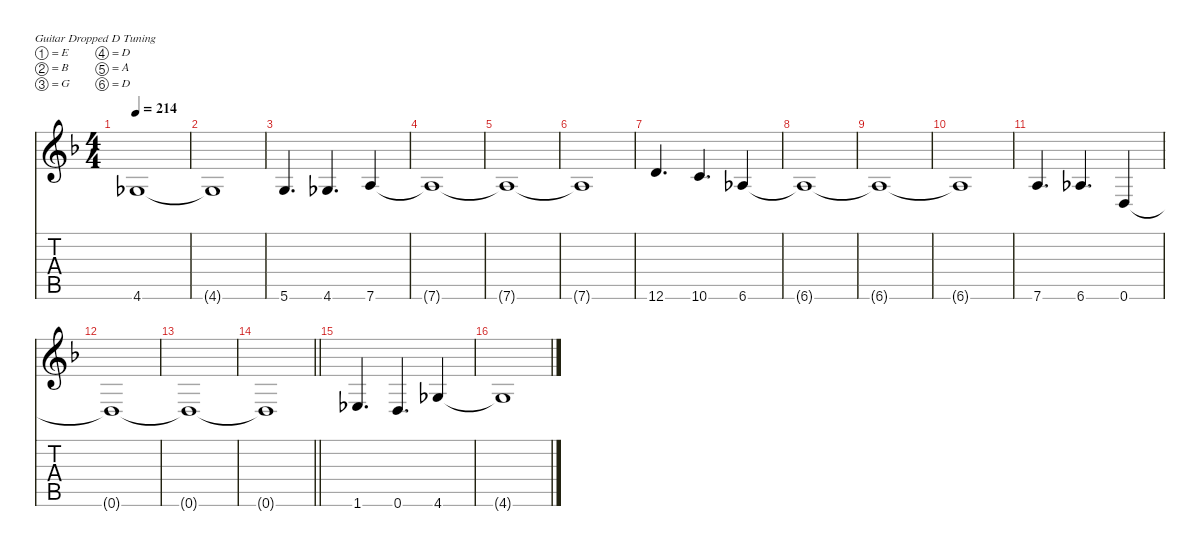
\hideDynamics
\bracketExtendMode nobrackets
\singleTrackTrackNamePolicy hidden
\multiTrackTrackNamePolicy hidden
\firstSystemTrackNameMode fullname
\firstSystemTrackNameOrientation horizontal
\otherSystemsTrackNameOrientation horizontal
\track ("Guitar-spare" "E-Gt") {instrument distortionguitar}
\staff {score tabs}
\tuning (E4 B3 G3 D3 A2 D2)
\ts (4 4)
\tempo 214
\clef g2
\ks dminor
4.6{t acc b}.1{dy f beam Up} |
4.6{t acc b}.1{beam Up} |
5.6{acc forcenatural}.4{d beam Up} 4.6{acc b}.4{d beam Up} 7.6{acc forcenatural}.4{beam Up} |
7.6{t acc forcenatural}.1{beam Up} |
7.6{t acc forcenatural}.1{beam Up} |
7.6{t acc forcenatural}.1{beam Up} |
12.6{acc forcenatural}.4{d beam Up} 10.6{acc forcenatural}.4{d beam Up} 6.6{acc b}.4{beam Up} |
6.6{t acc b}.1{beam Up} |
6.6{t acc b}.1{beam Up} |
6.6{t acc b}.1{beam Up} |
7.6{acc forcenatural}.4{d beam Up} 6.6{acc b}.4{d beam Up} 0.6{acc forcenatural}.4{beam Up} |
0.6{t acc forcenatural}.1{beam Up} |
0.6{t acc forcenatural}.1{beam Up} |
\barLineRight lightlight
0.6{t acc forcenatural}.1{beam Up} |
1.6{acc b}.4{d beam Up} 0.6{acc forcenatural}.4{d beam Up} 4.6{acc b}.4{beam Up} |
4.6{t acc b}.1{beam Up}
